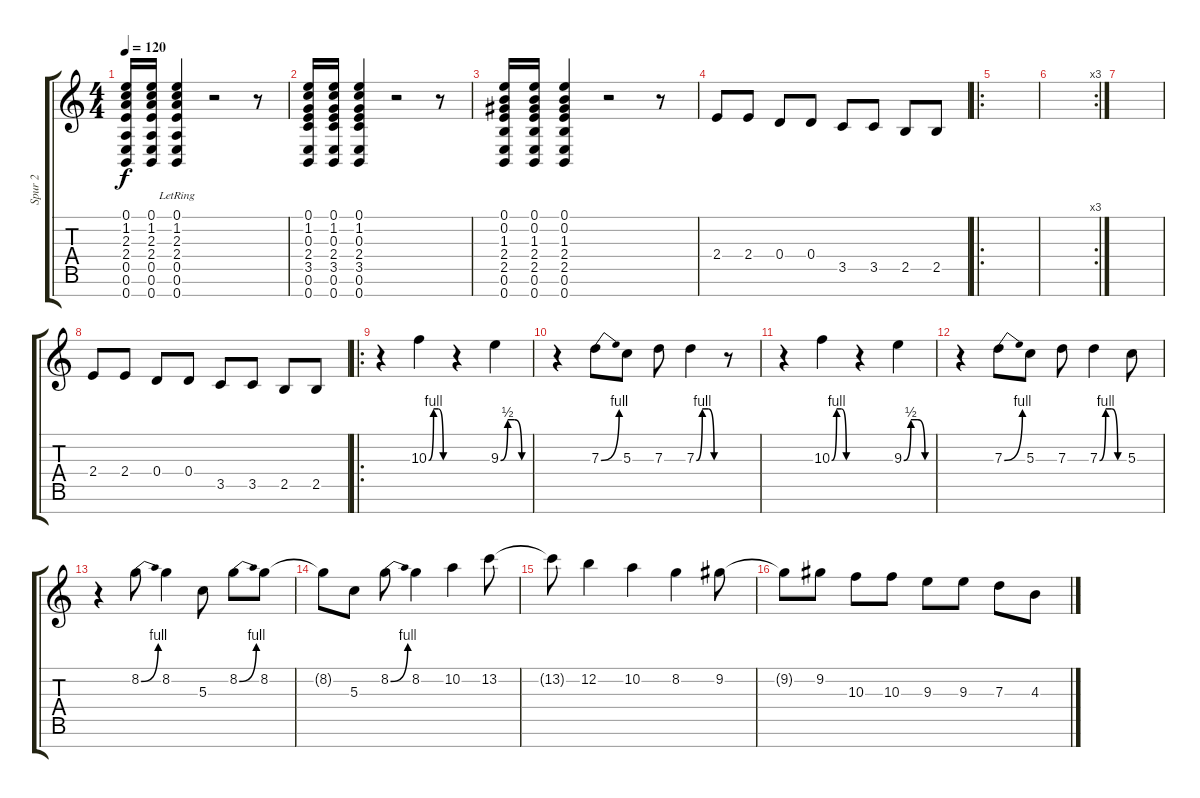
\track ("Spur 2" "Spur 2") {instrument overdrivenguitar}
\staff {score tabs}
\tuning (E4 B3 G3 D3 A2 E2 B1) {hide}
\ts (4 4)
\tempo 120
\clef g2
\ks c
(0.1 1.2 2.3 2.4 0.5 0.6 0.7).16{dy f} (0.1 1.2 2.3 2.4 0.5 0.6 0.7).16 (0.1 1.2 2.3{lr} 2.4 0.5 0.6 0.7).4 r.2 r.8 |
(0.1 1.2 0.3 2.4 3.5 0.6 0.7).16 (0.1 1.2 0.3 2.4 3.5 0.6 0.7).16 (0.1 1.2 0.3 2.4 3.5 0.6 0.7).4 r.2 r.8 |
(0.1 0.2 1.3 2.4 2.5 0.6 0.7).16 (0.1 0.2 1.3 2.4 2.5 0.6 0.7).16 (0.1 0.2 1.3 2.4 2.5 0.6 0.7).4 r.2 r.8 |
2.4.8 2.4.8 0.4.8 0.4.8 3.5.8 3.5.8 2.5.8 2.5.8 |
\ro
|
\rc 3
|
|
2.4.8 2.4.8 0.4.8 0.4.8 3.5.8 3.5.8 2.5.8 2.5.8 |
\ro
r.4 10.3{be (custom 0 0 15 4 30 4 45 0 60 0)}.4 r.4 9.3{be (custom 0 0 15 2 30 2 45 0 60 0)}.4 |
r.4 7.3{be (bend 0 0 60 4)}.8 5.3.8 7.3.8 7.3{be (custom 0 0 15 4 30 4 45 0 60 0)}.4 r.8 |
r.4 10.3{be (custom 0 0 15 4 30 4 45 0 60 0)}.4 r.4 9.3{be (custom 0 0 15 2 30 2 45 0 60 0)}.4 |
r.4 7.3{be (bend 0 0 60 4)}.8 5.3.8 7.3.8 7.3{be (custom 0 0 15 4 30 4 45 0 60 0)}.4 5.3.8 |
r.4 8.2{be (bend 0 0 60 4)}.8 8.2.4 5.3.8 8.2{be (bend 0 0 60 4)}.8 8.2.8 |
8.2{t}.8 5.3.8 8.2{be (bend 0 0 60 4)}.8 8.2.4 10.2.4 13.2.8 |
13.2{t}.8 12.2.4 10.2.4 8.2.4 9.2.8 |
9.2{t}.8 9.2.8 10.3.8 10.3.8 9.3.8 9.3.8 7.3.8 4.3.8
